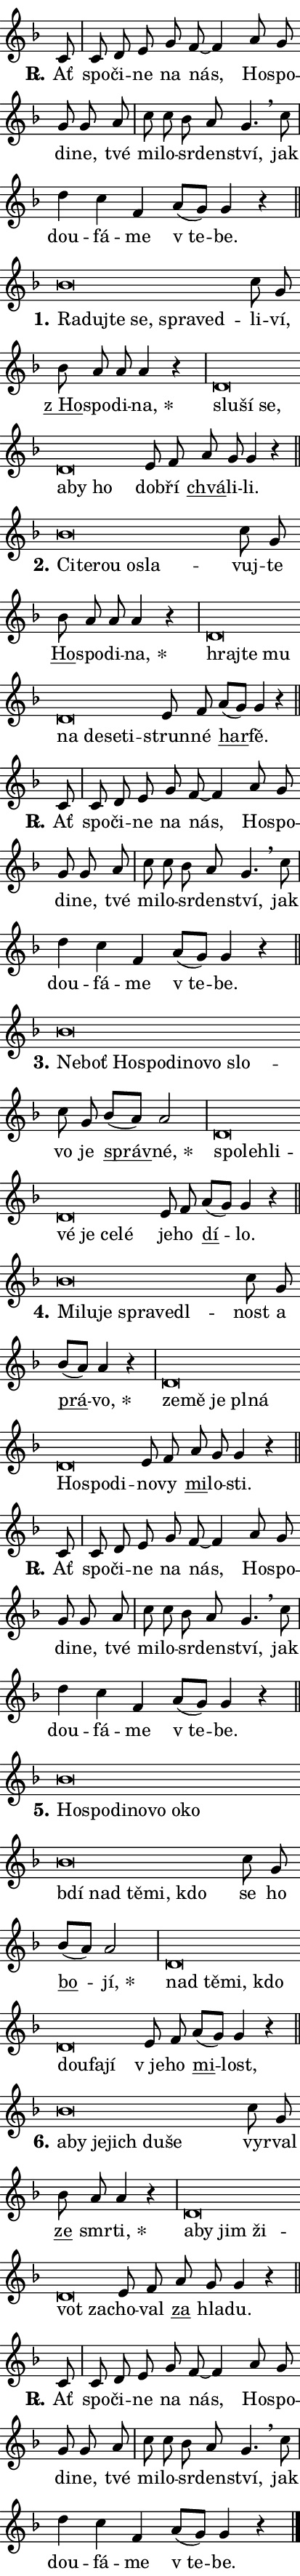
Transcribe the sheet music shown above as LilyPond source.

\version "2.22.1"
\header { tagline = "" }
\paper {
  indent = 0\cm
  top-margin = 0\cm
  right-margin = 0\cm
  bottom-margin = 0\cm
  left-margin = 0\cm
  paper-width = 7\cm
  page-breaking = #ly:one-page-breaking
  system-system-spacing.basic-distance = #11
  score-system-spacing.basic-distance = #11
  ragged-last = ##f
}


%% Author: Thomas Morley
%% https://lists.gnu.org/archive/html/lilypond-user/2020-05/msg00002.html
#(define (line-position grob)
"Returns position of @var[grob} in current system:
   @code{'start}, if at first time-step
   @code{'end}, if at last time-step
   @code{'middle} otherwise
"
  (let* ((col (ly:item-get-column grob))
         (ln (ly:grob-object col 'left-neighbor))
         (rn (ly:grob-object col 'right-neighbor))
         (col-to-check-left (if (ly:grob? ln) ln col))
         (col-to-check-right (if (ly:grob? rn) rn col))
         (break-dir-left
           (and
             (ly:grob-property col-to-check-left 'non-musical #f)
             (ly:item-break-dir col-to-check-left)))
         (break-dir-right
           (and
             (ly:grob-property col-to-check-right 'non-musical #f)
             (ly:item-break-dir col-to-check-right))))
        (cond ((eqv? 1 break-dir-left) 'start)
              ((eqv? -1 break-dir-right) 'end)
              (else 'middle))))

#(define (tranparent-at-line-position vctor)
  (lambda (grob)
  "Relying on @code{line-position} select the relevant enry from @var{vctor}.
Used to determine transparency,"
    (case (line-position grob)
      ((end) (not (vector-ref vctor 0)))
      ((middle) (not (vector-ref vctor 1)))
      ((start) (not (vector-ref vctor 2))))))

noteHeadBreakVisibility =
#(define-music-function (break-visibility)(vector?)
"Makes @code{NoteHead}s transparent relying on @var{break-visibility}"
#{
  \override NoteHead.transparent =
    #(tranparent-at-line-position break-visibility)
#})

#(define delete-ledgers-for-transparent-note-heads
  (lambda (grob)
    "Reads whether a @code{NoteHead} is transparent.
If so this @code{NoteHead} is removed from @code{'note-heads} from
@var{grob}, which is supposed to be @code{LedgerLineSpanner}.
As a result ledgers are not printed for this @code{NoteHead}"
    (let* ((nhds-array (ly:grob-object grob 'note-heads))
           (nhds-list
             (if (ly:grob-array? nhds-array)
                 (ly:grob-array->list nhds-array)
                 '()))
           ;; Relies on the transparent-property being done before
           ;; Staff.LedgerLineSpanner.after-line-breaking is executed.
           ;; This is fragile ...
           (to-keep
             (remove
               (lambda (nhd)
                 (ly:grob-property nhd 'transparent #f))
               nhds-list)))
      ;; TODO find a better method to iterate over grob-arrays, similiar
      ;; to filter/remove etc for lists
      ;; For now rebuilt from scratch
      (set! (ly:grob-object grob 'note-heads)  '())
      (for-each
        (lambda (nhd)
          (ly:pointer-group-interface::add-grob grob 'note-heads nhd))
        to-keep))))

hideNotes = {
  \noteHeadBreakVisibility #begin-of-line-visible
}
unHideNotes = {
  \noteHeadBreakVisibility #all-visible
}

% work-around for resetting accidentals
% https://lilypond.org/doc/v2.23/Documentation/notation/displaying-rhythms#unmetered-music
cadenzaMeasure = {
  \cadenzaOff
  \partial 1024 s1024
  \cadenzaOn
}

#(define-markup-command (accent layout props text) (markup?)
  "Underline accented syllable"
  (interpret-markup layout props
    #{\markup \override #'(offset . 4.3) \underline { #text }#}))

responsum = \markup \concat {
  "R" \hspace #-1.05 \path #0.1 #'((moveto 0 0.07) (lineto 0.9 0.8)) \hspace #0.05 "."
}

\layout {
    \context {
        \Staff
        \remove "Time_signature_engraver"
        \override LedgerLineSpanner.after-line-breaking = #delete-ledgers-for-transparent-note-heads
    }
    \context {
        \Voice {
            \override NoteHead.output-attributes = #'((class . "notehead"))
            \override Hairpin.height = #0.55
        }
    }
    \context {
        \Lyrics {
            \override StanzaNumber.output-attributes = #'((class . "stanzanumber"))
            \override LyricSpace.minimum-distance = #0.9
            \override LyricText.font-name = #"TeX Gyre Schola"
            \override LyricText.font-size = 1
            \override StanzaNumber.font-name = #"TeX Gyre Schola Bold"
            \override StanzaNumber.font-size = 1
        }
    }
}

% magnetic-lyrics.ily
%
%   written by
%     Jean Abou Samra <jean@abou-samra.fr>
%     Werner Lemberg <wl@gnu.org>
%
%   adapted by
%     Jiri Hon <jiri.hon@gmail.com>
%
% Version 2022-Apr-15

% https://www.mail-archive.com/lilypond-user@gnu.org/msg149350.html

#(define (Left_hyphen_pointer_engraver context)
   "Collect syllable-hyphen-syllable occurrences in lyrics and store
them in properties.  This engraver only looks to the left.  For
example, if the lyrics input is @code{foo -- bar}, it does the
following.

@itemize @bullet
@item
Set the @code{text} property of the @code{LyricHyphen} grob between
@q{foo} and @q{bar} to @code{foo}.

@item
Set the @code{left-hyphen} property of the @code{LyricText} grob with
text @q{foo} to the @code{LyricHyphen} grob between @q{foo} and
@q{bar}.
@end itemize

Use this auxiliary engraver in combination with the
@code{lyric-@/text::@/apply-@/magnetic-@/offset!} hook."
   (let ((hyphen #f)
         (text #f))
     (make-engraver
      (acknowledgers
       ((lyric-syllable-interface engraver grob source-engraver)
        (set! text grob)))
      (end-acknowledgers
       ((lyric-hyphen-interface engraver grob source-engraver)
        ;(when (not (grob::has-interface grob 'lyric-space-interface))
          (set! hyphen grob)));)
      ((stop-translation-timestep engraver)
       (when (and text hyphen)
         (ly:grob-set-object! text 'left-hyphen hyphen))
       (set! text #f)
       (set! hyphen #f)))))

#(define (lyric-text::apply-magnetic-offset! grob)
   "If the space between two syllables is less than the value in
property @code{LyricText@/.details@/.squash-threshold}, move the right
syllable to the left so that it gets concatenated with the left
syllable.

Use this function as a hook for
@code{LyricText@/.after-@/line-@/breaking} if the
@code{Left_@/hyphen_@/pointer_@/engraver} is active."
   (let ((hyphen (ly:grob-object grob 'left-hyphen #f)))
     (when hyphen
       (let ((left-text (ly:spanner-bound hyphen LEFT)))
         (when (grob::has-interface left-text 'lyric-syllable-interface)
           (let* ((common (ly:grob-common-refpoint grob left-text X))
                  (this-x-ext (ly:grob-extent grob common X))
                  (left-x-ext
                   (begin
                     ;; Trigger magnetism for left-text.
                     (ly:grob-property left-text 'after-line-breaking)
                     (ly:grob-extent left-text common X)))
                  ;; `delta` is the gap width between two syllables.
                  (delta (- (interval-start this-x-ext)
                            (interval-end left-x-ext)))
                  (details (ly:grob-property grob 'details))
                  (threshold (assoc-get 'squash-threshold details 0.2)))
             (when (< delta threshold)
               (let* (;; We have to manipulate the input text so that
                      ;; ligatures crossing syllable boundaries are not
                      ;; disabled.  For languages based on the Latin
                      ;; script this is essentially a beautification.
                      ;; However, for non-Western scripts it can be a
                      ;; necessity.
                      (lt (ly:grob-property left-text 'text))
                      (rt (ly:grob-property grob 'text))
                      (is-space (grob::has-interface hyphen 'lyric-space-interface))
                      (space (if is-space " " ""))
                      (space-markup (grob-interpret-markup grob " "))
                      (space-size (interval-length (ly:stencil-extent space-markup X)))
                      (extra-delta (if is-space space-size 0))
                      ;; Append new syllable.
                      (ltrt-space (if (and (string? lt) (string? rt))
                                (string-append lt space rt)
                                (make-concat-markup (list lt space rt))))
                      ;; Right-align `ltrt` to the right side.
                      (ltrt-space-markup (grob-interpret-markup
                               grob
                               (make-translate-markup
                                (cons (interval-length this-x-ext) 0)
                                (make-right-align-markup ltrt-space)))))
                 (begin
                   ;; Don't print `left-text`.
                   (ly:grob-set-property! left-text 'stencil #f)
                   ;; Set text and stencil (which holds all collected
                   ;; syllables so far) and shift it to the left.
                   (ly:grob-set-property! grob 'text ltrt-space)
                   (ly:grob-set-property! grob 'stencil ltrt-space-markup)
                   (ly:grob-translate-axis! grob (- (- delta extra-delta)) X))))))))))


#(define (lyric-hyphen::displace-bounds-first grob)
   ;; Make very sure this callback isn't triggered too early.
   (let ((left (ly:spanner-bound grob LEFT))
         (right (ly:spanner-bound grob RIGHT)))
     (ly:grob-property left 'after-line-breaking)
     (ly:grob-property right 'after-line-breaking)
     (ly:lyric-hyphen::print grob)))

squashThreshold = #0.4

\layout {
  \context {
    \Lyrics
    \consists #Left_hyphen_pointer_engraver
    \override LyricText.after-line-breaking =
      #lyric-text::apply-magnetic-offset!
    \override LyricHyphen.stencil = #lyric-hyphen::displace-bounds-first
    \override LyricText.details.squash-threshold = \squashThreshold
    \override LyricHyphen.minimum-distance = 0
    \override LyricHyphen.minimum-length = \squashThreshold
  }
}

squash = \override LyricText.details.squash-threshold = 9999
unSquash = \override LyricText.details.squash-threshold = \squashThreshold

left = \override LyricText.self-alignment-X = #LEFT
unLeft = \revert LyricText.self-alignment-X

starOffset = #(lambda (grob) 
                (let ((x_offset (ly:self-alignment-interface::aligned-on-x-parent grob)))
                  (if (= x_offset 0) 0 (+ x_offset 1.2))))

star = #(define-music-function (syllable)(string?)
"Append star separator at the end of a syllable"
#{
  \once \override LyricText.X-offset = #starOffset
  \lyricmode { \markup {
    #syllable
    \override #'((font-name . "TeX Gyre Schola Bold")) \hspace #0.2 \lower #0.65 \larger "*"
  } }
#})

starAccent = #(define-music-function (syllable)(string?)
"Append star separator at the end of a syllable and make accent"
#{
  \once \override LyricText.X-offset = #starOffset
  \lyricmode { \markup {
    \accent #syllable
    \override #'((font-name . "TeX Gyre Schola Bold")) \hspace #0.2 \lower #0.65 \larger "*"
  } }
#})

breath = #(define-music-function (syllable)(string?)
"Append breathing indicator at the end of a syllable"
#{
  \lyricmode { \markup { #syllable "+" } }
#})

optionalBreath = #(define-music-function (syllable)(string?)
"Append optional breathing indicator at the end of a syllable"
#{
  \lyricmode { \markup { #syllable "(+)" } }
#})


\score {
    <<
        \new Voice = "melody" { \cadenzaOn \key f \major \relative { c'8 \cadenzaMeasure \bar "|" c d e \bar "" g f~ f4 \bar "" a8 g \bar "" g g a \cadenzaMeasure \bar "|" c c \bar "" bes a g4. \breathe c8 \cadenzaMeasure \bar "|" d4 c \bar "" f, a8[( g)] g4 r \cadenzaMeasure \bar "||" \break }
\relative { bes'\breve*1/16 \hideNotes \breve*1/16 \bar "" \breve*1/16 \bar "" \breve*1/16 \bar "" \breve*1/16 \breve*1/16 \bar "" \unHideNotes c8 g \bar "" bes a a a4 r \cadenzaMeasure \bar "|" d,\breve*1/16 \hideNotes \breve*1/16 \bar "" \breve*1/16 \bar "" \breve*1/16 \bar "" \breve*1/16 \breve*1/16 \bar "" \unHideNotes e8 f \bar "" a g g4 r \cadenzaMeasure \bar "||" \break }
\relative { bes'\breve*1/16 \hideNotes \breve*1/16 \bar "" \breve*1/16 \bar "" \breve*1/16 \breve*1/16 \bar "" \unHideNotes c8 g \bar "" bes a a a4 r \cadenzaMeasure \bar "|" d,\breve*1/16 \hideNotes \breve*1/16 \bar "" \breve*1/16 \bar "" \breve*1/16 \bar "" \breve*1/16 \bar "" \breve*1/16 \breve*1/16 \bar "" \unHideNotes e8 f \bar "" a[( g)] g4 r \cadenzaMeasure \bar "||" \break }
\relative { c'8 \cadenzaMeasure \bar "|" c d e \bar "" g f~ f4 \bar "" a8 g \bar "" g g a \cadenzaMeasure \bar "|" c c \bar "" bes a g4. \breathe c8 \cadenzaMeasure \bar "|" d4 c \bar "" f, a8[( g)] g4 r \cadenzaMeasure \bar "||" \break }
\relative { bes'\breve*1/16 \hideNotes \breve*1/16 \bar "" \breve*1/16 \bar "" \breve*1/16 \bar "" \breve*1/16 \bar "" \breve*1/16 \bar "" \breve*1/16 \breve*1/16 \bar "" \unHideNotes c8 g \bar "" bes[( a)] a2 \cadenzaMeasure \bar "|" d,\breve*1/16 \hideNotes \breve*1/16 \bar "" \breve*1/16 \bar "" \breve*1/16 \bar "" \breve*1/16 \bar "" \breve*1/16 \breve*1/16 \bar "" \unHideNotes e8 f \bar "" a[( g)] g4 r \cadenzaMeasure \bar "||" \break }
\relative { bes'\breve*1/16 \hideNotes \breve*1/16 \bar "" \breve*1/16 \bar "" \breve*1/16 \bar "" \breve*1/16 \breve*1/16 \bar "" \unHideNotes c8 g \bar "" bes[( a)] a4 r \cadenzaMeasure \bar "|" d,\breve*1/16 \hideNotes \breve*1/16 \bar "" \breve*1/16 \bar "" \breve*1/16 \bar "" \breve*1/16 \bar "" \breve*1/16 \bar "" \breve*1/16 \breve*1/16 \bar "" \unHideNotes e8 f \bar "" a g g4 r \cadenzaMeasure \bar "||" \break }
\relative { c'8 \cadenzaMeasure \bar "|" c d e \bar "" g f~ f4 \bar "" a8 g \bar "" g g a \cadenzaMeasure \bar "|" c c \bar "" bes a g4. \breathe c8 \cadenzaMeasure \bar "|" d4 c \bar "" f, a8[( g)] g4 r \cadenzaMeasure \bar "||" \break }
\relative { bes'\breve*1/16 \hideNotes \breve*1/16 \bar "" \breve*1/16 \bar "" \breve*1/16 \bar "" \breve*1/16 \bar "" \breve*1/16 \bar "" \breve*1/16 \bar "" \breve*1/16 \bar "" \breve*1/16 \bar "" \breve*1/16 \bar "" \breve*1/16 \breve*1/16 \bar "" \unHideNotes c8 g \bar "" bes[( a)] a2 \cadenzaMeasure \bar "|" d,\breve*1/16 \hideNotes \breve*1/16 \bar "" \breve*1/16 \bar "" \breve*1/16 \bar "" \breve*1/16 \bar "" \breve*1/16 \breve*1/16 \bar "" \unHideNotes e8 f \bar "" a[( g)] g4 r \cadenzaMeasure \bar "||" \break }
\relative { bes'\breve*1/16 \hideNotes \breve*1/16 \bar "" \breve*1/16 \bar "" \breve*1/16 \bar "" \breve*1/16 \breve*1/16 \bar "" \unHideNotes c8 g \bar "" bes a a4 r \cadenzaMeasure \bar "|" d,\breve*1/16 \hideNotes \breve*1/16 \bar "" \breve*1/16 \bar "" \breve*1/16 \bar "" \breve*1/16 \breve*1/16 \bar "" \unHideNotes e8 f \bar "" a g g4 r \cadenzaMeasure \bar "||" \break }
\relative { c'8 \cadenzaMeasure \bar "|" c d e \bar "" g f~ f4 \bar "" a8 g \bar "" g g a \cadenzaMeasure \bar "|" c c \bar "" bes a g4. \breathe c8 \cadenzaMeasure \bar "|" d4 c \bar "" f, a8[( g)] g4 r \cadenzaMeasure \bar "||" \break } \bar "|." }
        \new Lyrics \lyricsto "melody" { \lyricmode { \set stanza = \responsum
Ať spo -- či -- ne na nás, Ho -- spo -- di -- ne, tvé mi -- lo -- sr -- den -- ství, jak dou -- fá -- me "v te" -- be.
\set stanza = "1."
\left Ra -- \squash duj -- te se, spra -- ved -- \unLeft \unSquash li -- ví, \markup \accent "z Ho" -- spo -- di -- \star na, \left slu -- \squash ší se, a -- by ho \unLeft \unSquash dob -- ří \markup \accent chvá -- li -- li.
\set stanza = "2."
\left Ci -- \squash te -- rou o -- sla -- \unLeft \unSquash vuj -- te \markup \accent Ho -- spo -- di -- \star na, \left hraj -- \squash te mu na de -- se -- ti -- \unLeft \unSquash strun -- né \markup \accent har -- fě.
\set stanza = \responsum
Ať spo -- či -- ne na nás, Ho -- spo -- di -- ne, tvé mi -- lo -- sr -- den -- ství, jak dou -- fá -- me "v te" -- be.
\set stanza = "3."
\left Ne -- \squash boť Ho -- spo -- di -- no -- vo slo -- \unLeft \unSquash vo je \markup \accent správ -- \star né, \left spo -- \squash leh -- li -- vé je ce -- lé \unLeft \unSquash je -- ho \markup \accent dí -- lo.
\set stanza = "4."
\left Mi -- \squash lu -- je spra -- ve -- dl -- \unLeft \unSquash nost a \markup \accent prá -- \star vo, \left ze -- \squash mě je pl -- ná Ho -- spo -- di -- \unLeft \unSquash no -- vy \markup \accent mi -- lo -- sti.
\set stanza = \responsum
Ať spo -- či -- ne na nás, Ho -- spo -- di -- ne, tvé mi -- lo -- sr -- den -- ství, jak dou -- fá -- me "v te" -- be.
\set stanza = "5."
\left Ho -- \squash spo -- di -- no -- vo o -- ko bdí nad tě -- mi, kdo \unLeft \unSquash se ho \markup \accent bo -- \star jí, \left nad \squash tě -- mi, kdo dou -- fa -- jí \unLeft \unSquash "v je" -- ho \markup \accent mi -- lost,
\set stanza = "6."
\left a -- \squash by je -- jich du -- še \unLeft \unSquash vy -- rval \markup \accent ze smr -- \star ti, \left a -- \squash by jim ži -- vot za -- \unLeft \unSquash cho -- val \markup \accent za hla -- du.
\set stanza = \responsum
Ať spo -- či -- ne na nás, Ho -- spo -- di -- ne, tvé mi -- lo -- sr -- den -- ství, jak dou -- fá -- me "v te" -- be. } }
    >>
    \layout {}
}
